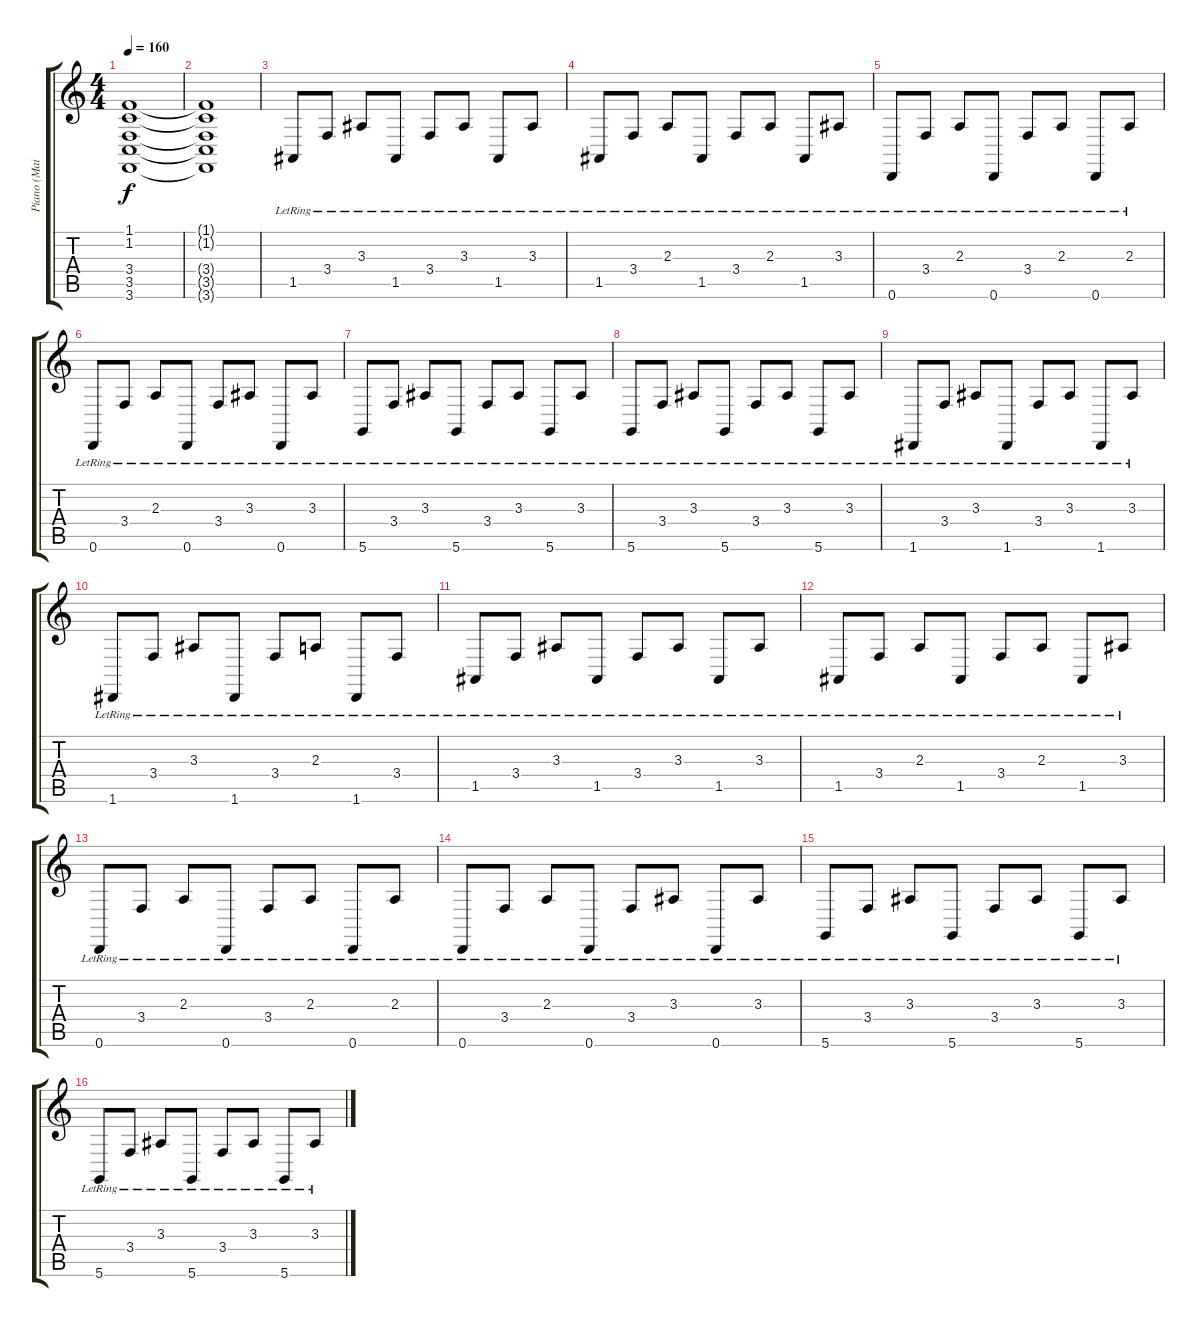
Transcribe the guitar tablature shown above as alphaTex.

\track ("Piano (Main)" "Piano (Mai") {instrument brightacousticpiano}
\staff {score tabs}
\tuning (E4 B3 G3 D3 A2 D2) {hide}
\ts (4 4)
\tempo 160
\clef g2
\ks c
(1.1 1.2 3.4 3.5 3.6).1{dy f} |
(1.1{t} 1.2{t} 3.4{t} 3.5{t} 3.6{t}).1 |
\section ("" " ")
1.5{lr}.8 3.4{lr}.8 3.3{lr}.8 1.5{lr}.8 3.4{lr}.8 3.3{lr}.8 1.5{lr}.8 3.3{lr}.8 |
1.5{lr}.8 3.4{lr}.8 2.3{lr}.8 1.5{lr}.8 3.4{lr}.8 2.3{lr}.8 1.5{lr}.8 3.3{lr}.8 |
0.6{lr}.8 3.4{lr}.8 2.3{lr}.8 0.6{lr}.8 3.4{lr}.8 2.3{lr}.8 0.6{lr}.8 2.3{lr}.8 |
0.6{lr}.8 3.4{lr}.8 2.3{lr}.8 0.6{lr}.8 3.4{lr}.8 3.3{lr}.8 0.6{lr}.8 3.3{lr}.8 |
5.6{lr}.8 3.4{lr}.8 3.3{lr}.8 5.6{lr}.8 3.4{lr}.8 3.3{lr}.8 5.6{lr}.8 3.3{lr}.8 |
5.6{lr}.8 3.4{lr}.8 3.3{lr}.8 5.6{lr}.8 3.4{lr}.8 3.3{lr}.8 5.6{lr}.8 3.3{lr}.8 |
1.6{lr}.8 3.4{lr}.8 3.3{lr}.8 1.6{lr}.8 3.4{lr}.8 3.3{lr}.8 1.6{lr}.8 3.3{lr}.8 |
1.6{lr}.8 3.4{lr}.8 3.3{lr}.8 1.6{lr}.8 3.4{lr}.8 2.3{lr}.8 1.6{lr}.8 3.4{lr}.8 |
1.5{lr}.8 3.4{lr}.8 3.3{lr}.8 1.5{lr}.8 3.4{lr}.8 3.3{lr}.8 1.5{lr}.8 3.3{lr}.8 |
1.5{lr}.8 3.4{lr}.8 2.3{lr}.8 1.5{lr}.8 3.4{lr}.8 2.3{lr}.8 1.5{lr}.8 3.3{lr}.8 |
0.6{lr}.8 3.4{lr}.8 2.3{lr}.8 0.6{lr}.8 3.4{lr}.8 2.3{lr}.8 0.6{lr}.8 2.3{lr}.8 |
0.6{lr}.8 3.4{lr}.8 2.3{lr}.8 0.6{lr}.8 3.4{lr}.8 3.3{lr}.8 0.6{lr}.8 3.3{lr}.8 |
5.6{lr}.8 3.4{lr}.8 3.3{lr}.8 5.6{lr}.8 3.4{lr}.8 3.3{lr}.8 5.6{lr}.8 3.3{lr}.8 |
5.6{lr}.8 3.4{lr}.8 3.3{lr}.8 5.6{lr}.8 3.4{lr}.8 3.3{lr}.8 5.6{lr}.8 3.3{lr}.8
